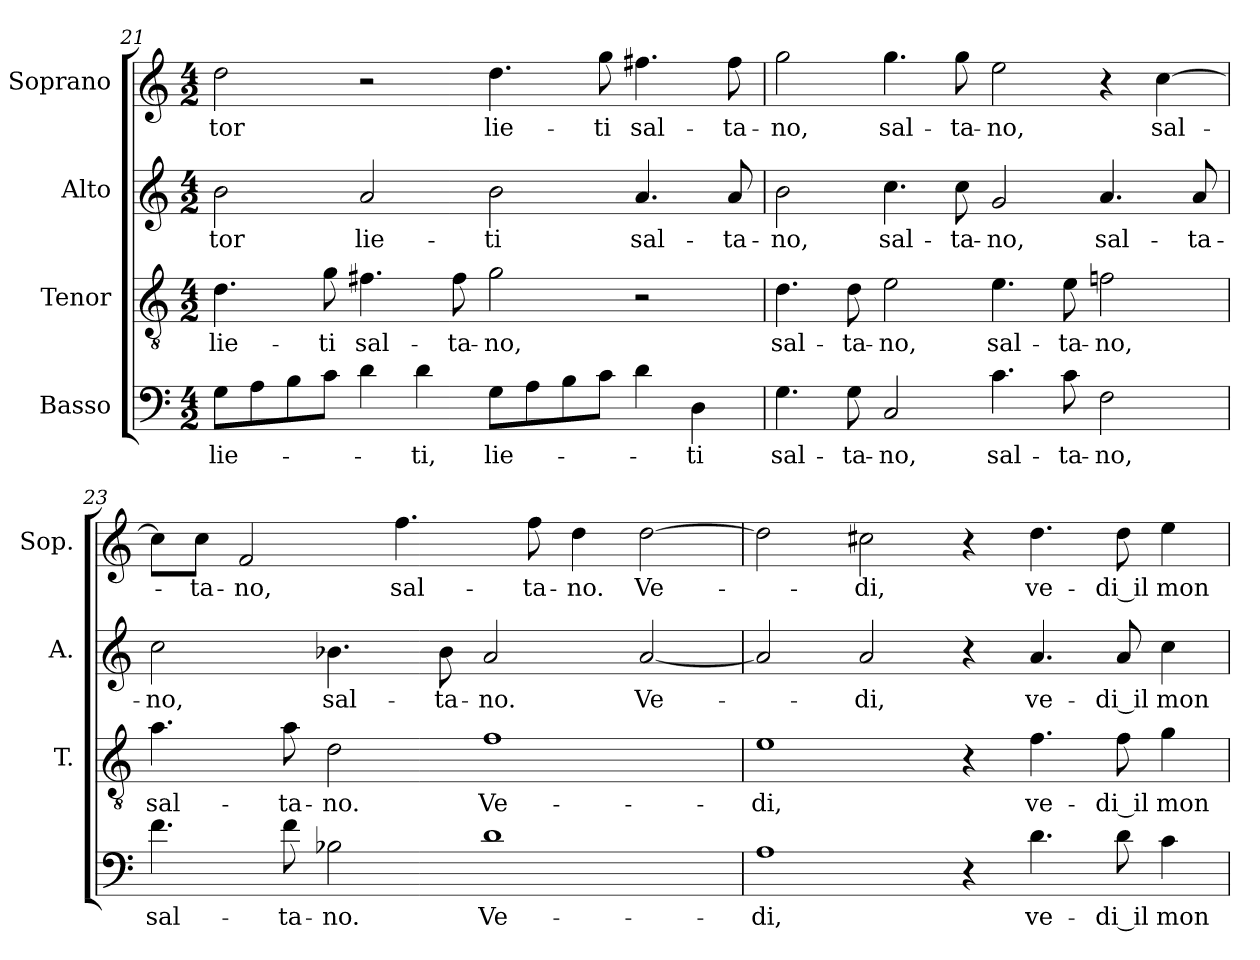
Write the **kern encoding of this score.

**kern	**text	**kern	**text	**kern	**text	**kern	**text
*part4	*part4	*part3	*part3	*part2	*part2	*part1	*part1
*staff4	*staff4	*staff3	*staff3	*staff2	*staff2	*staff1	*staff1
*I"Basso	*	*I"Tenor	*	*I"Alto	*	*I"Soprano	*
*	*	*I'T.	*	*I'A.	*	*I'Sop.	*
*clefF4	*	*clefGv2	*	*clefG2	*	*clefG2	*
*	*	*ITrd7c12	*	*	*	*	*
*k[]	*	*k[]	*	*k[]	*	*k[]	*
*C:	*	*C:	*	*C:	*	*C:	*
*M4/2	*	*M4/2	*	*M4/2	*	*M4/2	*
=21	=21	=21	=21	=21	=21	=21	=21
!	!LO:LY:b:color=#000000	!	!	!	!	!	!
!	!	!	!LO:LY:b:color=#000000	!	!	!	!
!	!	!	!	!	!LO:LY:b:color=#000000	!	!
!	!	!	!	!	!	!	!LO:LY:b:color=#000000
8Gi\L	lie-	4.Di\	lie-	2bi\	-tor	2ddi\	-tor
8Ai\	.	.	.	.	.	.	.
8Bi\	.	.	.	.	.	.	.
!	!	!	!LO:LY:b:color=#000000	!	!	!	!
8ci\J	.	8Gi\	-ti	.	.	.	.
!	!	!	!LO:LY:b:color=#000000	!	!	!	!
!	!	!	!	!	!LO:LY:b:color=#000000	!	!
4di\	.	4.F#Xi\	sal-	2ai/	lie-	2r	.
!	!LO:LY:b:color=#000000	!	!	!	!	!	!
4di\	-ti,	.	.	.	.	.	.
!	!	!	!LO:LY:b:color=#000000	!	!	!	!
.	.	8F#i\	-ta-	.	.	.	.
!	!LO:LY:b:color=#000000	!	!	!	!	!	!
!	!	!	!LO:LY:b:color=#000000	!	!	!	!
!	!	!	!	!	!LO:LY:b:color=#000000	!	!
!	!	!	!	!	!	!	!LO:LY:b:color=#000000
8Gi\L	lie-	2Gi\	-no,	2bi\	-ti	4.ddi\	lie-
8Ai\	.	.	.	.	.	.	.
8Bi\	.	.	.	.	.	.	.
!	!	!	!	!	!	!	!LO:LY:b:color=#000000
8ci\J	.	.	.	.	.	8ggi\	-ti
!	!	!	!	!	!LO:LY:b:color=#000000	!	!
!	!	!	!	!	!	!	!LO:LY:b:color=#000000
4di\	.	2r	.	4.ai/	sal-	4.ff#Xi\	sal-
!	!LO:LY:b:color=#000000	!	!	!	!	!	!
4Di\	-ti	.	.	.	.	.	.
!	!	!	!	!	!LO:LY:b:color=#000000	!	!
!	!	!	!	!	!	!	!LO:LY:b:color=#000000
.	.	.	.	8ai/	-ta-	8ff#i\	-ta-
=22	=22	=22	=22	=22	=22	=22	=22
!	!LO:LY:b:color=#000000	!	!	!	!	!	!
!	!	!	!LO:LY:b:color=#000000	!	!	!	!
!	!	!	!	!	!LO:LY:b:color=#000000	!	!
!	!	!	!	!	!	!	!LO:LY:b:color=#000000
4.Gi\	sal-	4.Di\	sal-	2bi\	-no,	2ggi\	-no,
!	!LO:LY:b:color=#000000	!	!	!	!	!	!
!	!	!	!LO:LY:b:color=#000000	!	!	!	!
8Gi\	-ta-	8Di\	-ta-	.	.	.	.
!	!LO:LY:b:color=#000000	!	!	!	!	!	!
!	!	!	!LO:LY:b:color=#000000	!	!	!	!
!	!	!	!	!	!LO:LY:b:color=#000000	!	!
!	!	!	!	!	!	!	!LO:LY:b:color=#000000
2Ci/	-no,	2Ei\	-no,	4.cci\	sal-	4.ggi\	sal-
!	!	!	!	!	!LO:LY:b:color=#000000	!	!
!	!	!	!	!	!	!	!LO:LY:b:color=#000000
.	.	.	.	8cci\	-ta-	8ggi\	-ta-
!	!LO:LY:b:color=#000000	!	!	!	!	!	!
!	!	!	!LO:LY:b:color=#000000	!	!	!	!
!	!	!	!	!	!LO:LY:b:color=#000000	!	!
!	!	!	!	!	!	!	!LO:LY:b:color=#000000
4.ci\	sal-	4.Ei\	sal-	2gi/	-no,	2eei\	-no,
!	!LO:LY:b:color=#000000	!	!	!	!	!	!
!	!	!	!LO:LY:b:color=#000000	!	!	!	!
8ci\	-ta-	8Ei\	-ta-	.	.	.	.
!	!LO:LY:b:color=#000000	!	!	!	!	!	!
!	!	!	!LO:LY:b:color=#000000	!	!	!	!
!	!	!	!	!	!LO:LY:b:color=#000000	!	!
2Fi\	-no,	2Fni\	-no,	4.ai/	sal-	4r	.
!	!	!	!	!	!	!	!LO:LY:b:color=#000000
.	.	.	.	.	.	[>4cci\	sal-
!	!	!	!	!	!LO:LY:b:color=#000000	!	!
.	.	.	.	8ai/	-ta-	.	.
!!LO:PB:g=z
=23	=23	=23	=23	=23	=23	=23	=23
!	!LO:LY:b:color=#000000	!	!	!	!	!	!
!	!	!	!LO:LY:b:color=#000000	!	!	!	!
!	!	!	!	!	!LO:LY:b:color=#000000	!	!
4.fi\	sal-	4.Ai\	sal-	2cci\	-no,	8cci\L]	.
!	!	!	!	!	!	!	!LO:LY:b:color=#000000
.	.	.	.	.	.	8cci\J	-ta-
!	!	!	!	!	!	!	!LO:LY:b:color=#000000
.	.	.	.	.	.	2fi/	-no,
!	!LO:LY:b:color=#000000	!	!	!	!	!	!
!	!	!	!LO:LY:b:color=#000000	!	!	!	!
8fi\	-ta-	8Ai\	-ta-	.	.	.	.
!	!LO:LY:b:color=#000000	!	!	!	!	!	!
!	!	!	!LO:LY:b:color=#000000	!	!	!	!
!	!	!	!	!	!LO:LY:b:color=#000000	!	!
2B-Xi\	-no.	2Di\	-no.	4.b-Xi\	sal-	.	.
!	!	!	!	!	!	!	!LO:LY:b:color=#000000
.	.	.	.	.	.	4.ffi\	sal-
!	!	!	!	!	!LO:LY:b:color=#000000	!	!
.	.	.	.	8b-i\	-ta-	.	.
!	!LO:LY:b:color=#000000	!	!	!	!	!	!
!	!	!	!LO:LY:b:color=#000000	!	!	!	!
!	!	!	!	!	!LO:LY:b:color=#000000	!	!
1di	Ve-	1Fi	Ve-	2ai/	-no.	.	.
!	!	!	!	!	!	!	!LO:LY:b:color=#000000
.	.	.	.	.	.	8ffi\	-ta-
!	!	!	!	!	!	!	!LO:LY:b:color=#000000
.	.	.	.	.	.	4ddi\	-no.
!	!	!	!	!	!LO:LY:b:color=#000000	!	!
!	!	!	!	!	!	!	!LO:LY:b:color=#000000
.	.	.	.	[<2ai/	Ve-	[>2ddi\	Ve-
=24	=24	=24	=24	=24	=24	=24	=24
!	!LO:LY:b:color=#000000	!	!	!	!	!	!
!	!	!	!LO:LY:b:color=#000000	!	!	!	!
1Ai	-di,	1Ei	-di,	2ai/]	.	2ddi\]	.
!	!	!	!	!	!LO:LY:b:color=#000000	!	!
!	!	!	!	!	!	!	!LO:LY:b:color=#000000
.	.	.	.	2ai/	-di,	2cc#Xi\	-di,
4r	.	4r	.	4r	.	4r	.
!	!LO:LY:b:color=#000000	!	!	!	!	!	!
!	!	!	!LO:LY:b:color=#000000	!	!	!	!
!	!	!	!	!	!LO:LY:b:color=#000000	!	!
!	!	!	!	!	!	!	!LO:LY:b:color=#000000
4.di\	ve-	4.Fi\	ve-	4.ai/	ve-	4.ddi\	ve-
!	!LO:LY:b:color=#000000	!	!	!	!	!	!
!	!	!	!LO:LY:b:color=#000000	!	!	!	!
!	!	!	!	!	!LO:LY:b:color=#000000	!	!
!	!	!	!	!	!	!	!LO:LY:b:color=#000000
8di\	-di_il	8Fi\	-di_il	8ai/	-di_il	8ddi\	-di_il
!	!LO:LY:b:color=#000000	!	!	!	!	!	!
!	!	!	!LO:LY:b:color=#000000	!	!	!	!
!	!	!	!	!	!LO:LY:b:color=#000000	!	!
!	!	!	!	!	!	!	!LO:LY:b:color=#000000
4ci\	mon-	4Gi\	mon-	4cci\	mon-	4eei\	mon-
=	=	=	=	=	=	=	=
*-	*-	*-	*-	*-	*-	*-	*-
